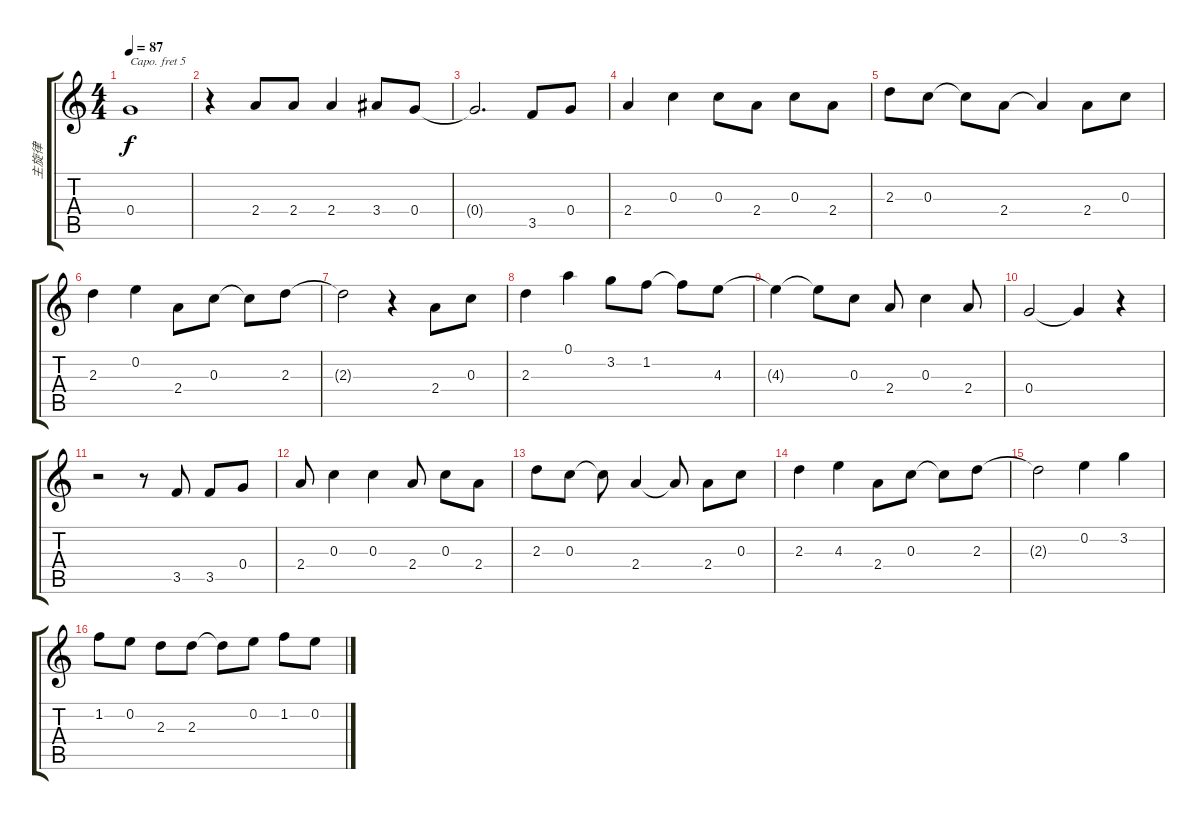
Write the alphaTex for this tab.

\track ("主旋律" "主旋律") {instrument electricguitarjazz}
\staff {score tabs}
\capo 5
\tuning (E4 B3 G3 D3 A2 E2) {hide}
\ts (4 4)
\tempo 87
\clef g2
\ks c
0.4{t}.1{dy f} |
r.4 2.4.8 2.4.8 2.4.4 3.4.8 0.4.8 |
0.4{t}.2{d} 3.5.8 0.4.8 |
2.4.4 0.3.4 0.3.8 2.4.8 0.3.8 2.4.8 |
2.3.8 0.3.8 0.3{t}.8 2.4.8 2.4{t}.4 2.4.8 0.3.8 |
2.3.4 0.2.4 2.4.8 0.3.8 0.3{t}.8 2.3.8 |
2.3{t}.2 r.4 2.4.8 0.3.8 |
2.3.4 0.1.4 3.2.8 1.2.8 1.2{t}.8 4.3.8 |
4.3{t}.4 4.3{t}.8 0.3.8 2.4.8 0.3.4 2.4.8 |
0.4.2 0.4{t}.4 r.4 |
r.2 r.8 3.5.8 3.5.8 0.4.8 |
2.4.8 0.3.4 0.3.4 2.4.8 0.3.8 2.4.8 |
2.3.8 0.3.8 0.3{t}.8 2.4.4 2.4{t}.8 2.4.8 0.3.8 |
2.3.4 4.3.4 2.4.8 0.3.8 0.3{t}.8 2.3.8 |
2.3{t}.2 0.2.4 3.2.4 |
1.2.8 0.2.8 2.3.8 2.3.8 2.3{t}.8 0.2.8 1.2.8 0.2{h}.8
